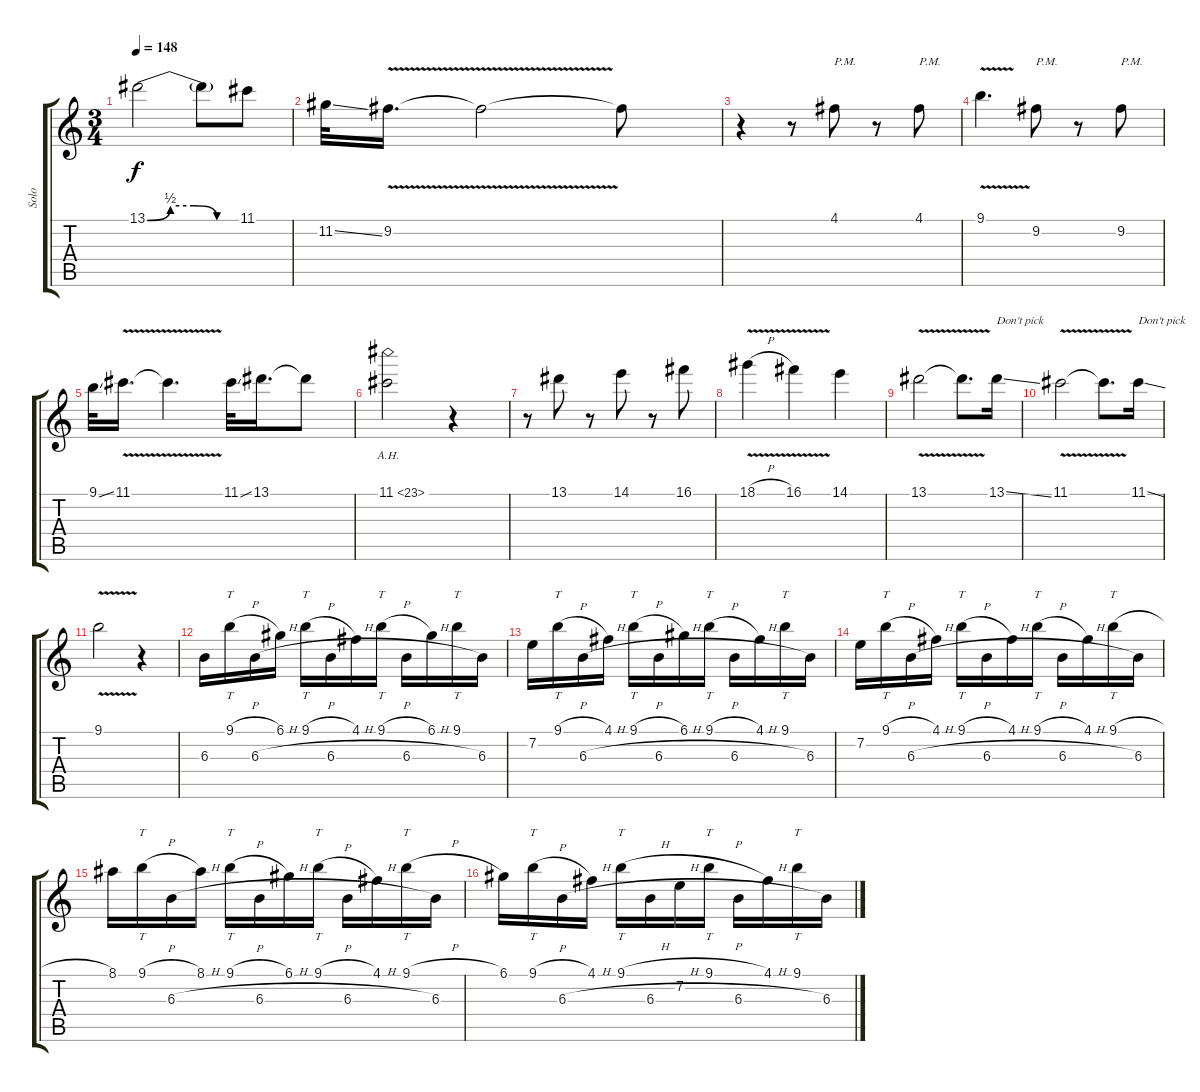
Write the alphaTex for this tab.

\track ("Solo" "Solo") {instrument overdrivenguitar}
\staff {score tabs}
\tuning (D4 A3 F3 C3 G2 C2) {hide}
\ts (3 4)
\tempo 148
\clef g2
\ks c
13.1{be (custom 0 0 15 2 30 2 45 0 60 0)}.2{dy f} 13.1{t}.8 11.1.8 |
11.2{ss}.32 9.2{v}.16{d} 9.2{t}.2 9.2{t}.8 |
r.4 r.8 4.1.8{txt "P.M."} r.8 4.1.8{txt "P.M."} |
9.1{v}.4{d} 9.2.8{txt "P.M."} r.8 9.2.8{txt "P.M."} |
9.1{ss}.32 11.1{v}.16{d} 11.1{t}.4{d} 11.1{ss}.32 13.1.16{d} 13.1{t}.8 |
11.1{ah 12}.2 r.4 |
r.8 13.1.8 r.8 14.1.8 r.8 16.1.8 |
18.1{v h}.4 16.1{v}.4 14.1.4 |
13.1{v}.2 13.1{t}.8{d} 13.1{ss}.16{txt "Don't pick"} |
11.1{v}.2 11.1{t}.8{d} 11.1{ss}.16{txt "Don't pick"} |
9.1{v}.2 r.4 |
6.3.16 9.1{h}.16{tt} 6.3{h}.16 6.1.16 9.1{h}.16{tt} 6.3{h}.16 4.1.16 9.1{h}.16{tt} 6.3{h}.16 6.1.16 9.1.16{tt} 6.3.16 |
7.2.16 9.1{h}.16{tt} 6.3{h}.16 4.1.16 9.1{h}.16{tt} 6.3{h}.16 6.1.16 9.1{h}.16{tt} 6.3{h}.16 4.1.16 9.1.16{tt} 6.3.16 |
7.2.16 9.1{h}.16{tt} 6.3{h}.16 4.1.16 9.1{h}.16{tt} 6.3{h}.16 4.1.16 9.1{h}.16{tt} 6.3{h}.16 4.1.16 9.1{h}.16{tt} 6.3.16 |
8.1.16 9.1{h}.16{tt} 6.3{h}.16 8.1.16 9.1{h}.16{tt} 6.3{h}.16 6.1.16 9.1{h}.16{tt} 6.3{h}.16 4.1.16 9.1{h}.16{tt} 6.3.16 |
6.1.16 9.1{h}.16{tt} 6.3{h}.16 4.1.16 9.1{h}.16{tt} 6.3{h}.16 7.2.16 9.1{h}.16{tt} 6.3{h}.16 4.1.16 9.1{h}.16{tt} 6.3.16
